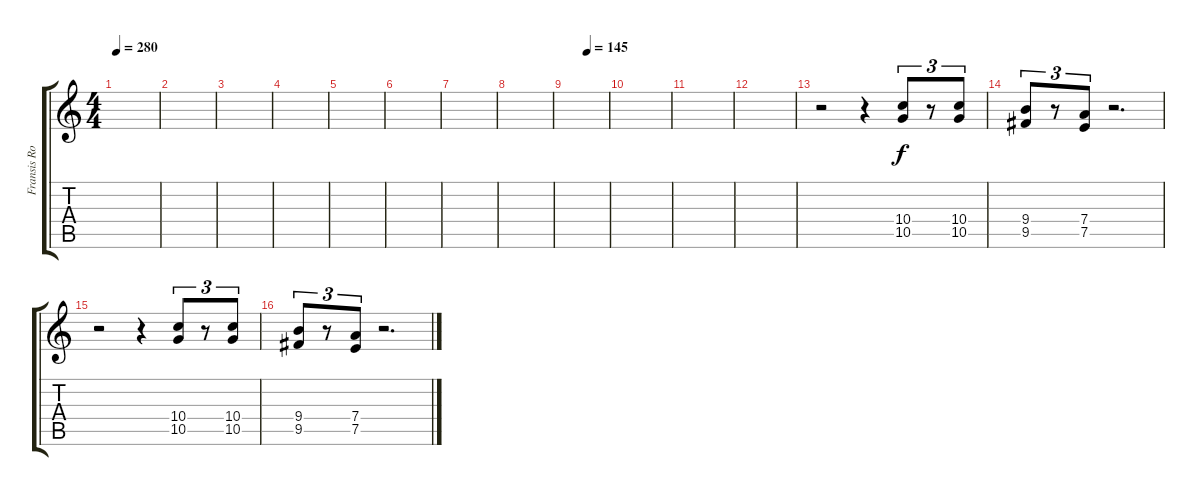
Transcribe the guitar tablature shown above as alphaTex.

\track ("Fransis Rossi" "Fransis Ro") {instrument overdrivenguitar}
\staff {score tabs}
\tuning (E4 B3 G3 D3 A2 E2) {hide}
\ts (4 4)
\tempo 280
\clef g2
\ks c
|
|
|
|
|
|
|
|
\tempo (145 0.5)
|
|
|
|
r.2{volume 10} r.4 (10.4 10.5).8{tu (3 2)} r.8{tu (3 2)} (10.4 10.5).8{tu (3 2)} |
(9.4 9.5).8{tu (3 2)} r.8{tu (3 2)} (7.4 7.5).8{tu (3 2)} r.2{d} |
r.2 r.4 (10.4 10.5).8{tu (3 2)} r.8{tu (3 2)} (10.4 10.5).8{tu (3 2)} |
(9.4 9.5).8{tu (3 2)} r.8{tu (3 2)} (7.4 7.5).8{tu (3 2)} r.2{d}
